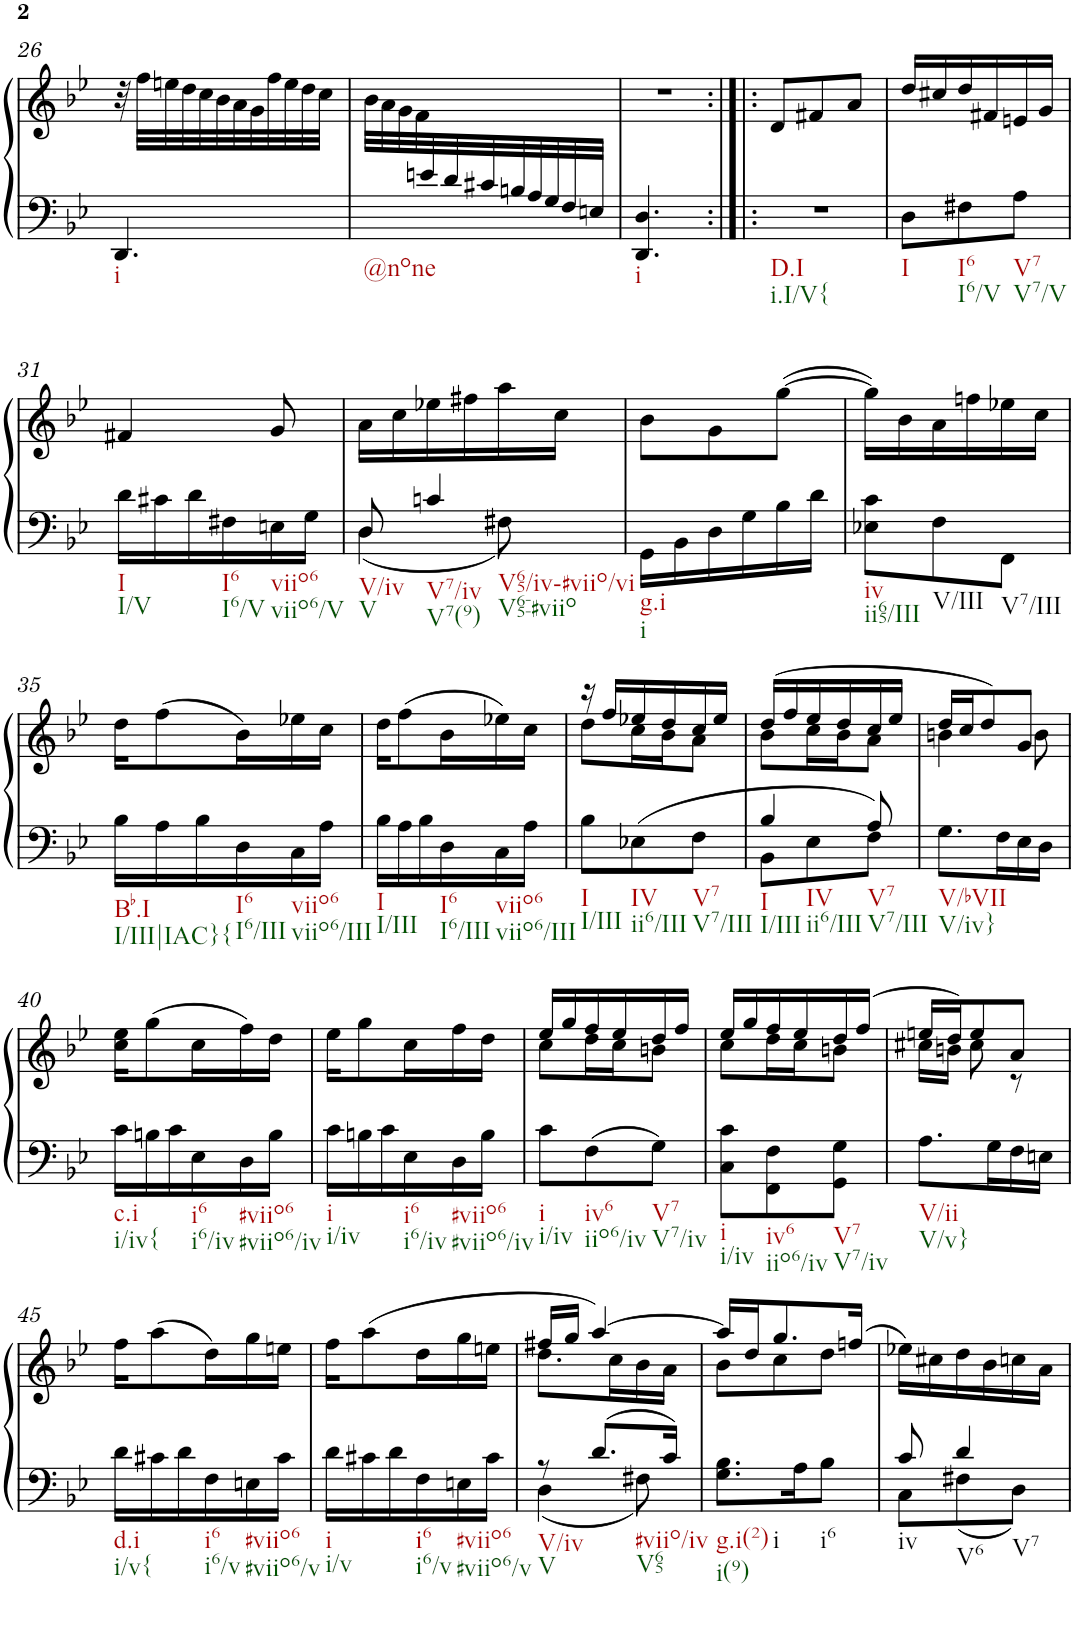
**kern	**kern
*part1	*part1
*staff2	*staff1
*I"Piano	*
*I'Pno	*
!!LO:PB:g=z
*clefF4	*clefG2
*k[b-e-]	*k[b-e-]
*g:	*g:
*M3/8	*M3/8
=26	=26
!LO:TX:b:t=i	!
4.DD/	32r
.	32ff\LLL
.	32een\
.	32dd\
.	32cc\
.	32b-\
.	32a\
.	32g\
.	32ff\
.	32ee\
.	32dd\
.	32cc\JJJ
=27	=27
*^	*
!LO:TX:b:t=@none	!	!
8ryy	4.ryy	32b-\LLL
.	.	32a\
.	.	32g\
.	.	32f\
32en/	.	4ryy
32d/	.	.
32c#X/	.	.
32Bn/	.	.
32A/	.	.
32G/	.	.
32F/	.	.
32En/JJJ	.	.
*v	*v	*
=28	=28
!LO:TX:b:t=i	!
4.DD/ 4.D/	4.r
=29:|!|:	=29:|!|:
!LO:TX:b:t=D.I	!
!LO:TX:b:t=i.I/V{	!
4.r	8d/L
.	8f#X/
.	8a/J
=30	=30
!LO:TX:b:t=I	!
8D\L	16dd/LL
.	16cc#X/
!LO:TX:b:t=I6	!
!LO:TX:b:t=I6/V	!
8F#X\	16dd/
.	16f#X/
!LO:TX:b:t=V7	!
!LO:TX:b:t=V7/V	!
8A\J	16en/
.	16g/JJ
!!LO:LB:g=z
=31	=31
!LO:TX:b:t=I	!
!LO:TX:b:t=I/V	!
16d\LL	4f#X/
16c#X\	.
16d\	.
!LO:TX:b:t=I6	!
!LO:TX:b:t=I6/V	!
16F#X\	.
!LO:TX:b:t=viio6	!
!LO:TX:b:t=viio6/V	!
16En\	8g/
16G\JJ	.
=32	=32
*^	*
!LO:TX:b:t=V/iv	!	!
!LO:TX:b:t=V	!	!
8D/	4D\	16a\LL
.	.	16cc\
!LO:TX:b:t=V7/iv	!	!
!LO:TX:b:t=V7(9)	!	!
!LO:TX:b:t=V65/iv-#viio/vi	!	!
!LO:TX:b:t=V65-#viio	!	!
4cn/	.	16ee-X\
.	.	16ff#X\
.	8F#X\	16aa\
.	.	16cc\JJ
*v	*v	*
=33	=33
!LO:TX:b:t=g.i	!
!LO:TX:b:t=i	!
16GG\LL	8b-\L
16BB-\	.
16D\	8g\
16G\	.
16B-\	(>[8gg\J
16d\JJ	.
=34	=34
!LO:TX:b:t=iv	!
!LO:TX:b:t=ii65/III	!
8E-X\ 8c\L	16gg\LL])
.	16b-\
!LO:TX:b:t=V/III	!
8F\	16a\
.	16ffn\
!LO:TX:b:t=V7/III	!
8FF\J	16ee-X\
.	16cc\JJ
!!LO:LB:g=z
=35	=35
!LO:TX:b:t=Bb.I	!
!LO:TX:b:t=I/III|IAC}{	!
16B-\LL	16dd\KL
16A\	(>8ff\
16B-\	.
!LO:TX:b:t=I6	!
!LO:TX:b:t=I6/III	!
16D\	16b-\L)
!LO:TX:b:t=viio6	!
!LO:TX:b:t=viio6/III	!
16C\	16ee-X\
16A\JJ	16cc\JJ
=36	=36
!LO:TX:b:t=I	!
!LO:TX:b:t=I/III	!
16B-\LL	16dd\KL
16A\	(>8ff\
16B-\	.
!LO:TX:b:t=I6	!
!LO:TX:b:t=I6/III	!
16D\	16b-\L
!LO:TX:b:t=viio6	!
!LO:TX:b:t=viio6/III	!
16C\	16ee-X\)
16A\JJ	16cc\JJ
=37	=37
*	*^
!LO:TX:b:t=I	!	!
!LO:TX:b:t=I/III	!	!
8B-\L	16r	8dd\L
.	16ff/LL	.
!LO:TX:b:t=IV	!	!
!LO:TX:b:t=ii6/III	!	!
8E-X\	16ee-X/	16cc\L
.	16dd/	16b-\J
!LO:TX:b:t=V7	!	!
!LO:TX:b:t=V7/III	!	!
8F\J	16cc/	8a\J
.	16ee-/JJ	.
=38	=38	=38
*^	*	*
!LO:TX:b:t=I	!	!	!
!LO:TX:b:t=I/III	!	!	!
!LO:TX:b:t=IV	!	!	!
!LO:TX:b:t=ii6/III	!	!	!
4B-/	8BB-\L	(>16dd/LL	8b-\L
.	.	16ff/	.
.	8E-\	16ee-/	16cc\L
.	.	16dd/	16b-\J
!LO:TX:b:t=V7	!	!	!
!LO:TX:b:t=V7/III	!	!	!
8A/	8F\J	16cc/	8a\J
.	.	16ee-/JJ	.
*v	*v	*	*
=39	=39	=39
!LO:TX:b:t=V/bVII	!	!
!LO:TX:b:t=V/iv}	!	!
8.G\L	16dd/LL	4bn\
.	16cc/J	.
.	8dd/)	.
16F\L	.	.
16E-\	8g/J	8b\
16D\JJ	.	.
*	*v	*v
!!LO:LB:g=z
=40	=40
!LO:TX:b:t=c.i	!
!LO:TX:b:t=i/iv{	!
16c\LL	16cc\ 16ee-\KL
16Bn\	(>8gg\
16c\	.
!LO:TX:b:t=i6	!
!LO:TX:b:t=i6/iv	!
16E-\	16cc\L
!LO:TX:b:t=#viio6	!
!LO:TX:b:t=#viio6/iv	!
16D\	16ff\)
16B\JJ	16dd\JJ
=41	=41
!LO:TX:b:t=i	!
!LO:TX:b:t=i/iv	!
16c\LL	16ee-\KL
16Bn\	8gg\
16c\	.
!LO:TX:b:t=i6	!
!LO:TX:b:t=i6/iv	!
16E-\	16cc\L
!LO:TX:b:t=#viio6	!
!LO:TX:b:t=#viio6/iv	!
16D\	16ff\
16B\JJ	16dd\JJ
=42	=42
*	*^
!LO:TX:b:t=i	!	!
!LO:TX:b:t=i/iv	!	!
8c\L	16ee-/LL	8cc\L
.	16gg/	.
!LO:TX:b:t=iv6	!	!
!LO:TX:b:t=iio6/iv	!	!
8F\	16ff/	16dd\L
.	16ee-/	16cc\J
!LO:TX:b:t=V7	!	!
!LO:TX:b:t=V7/iv	!	!
8G\J	16dd/	8bn\J
.	16ff/JJ	.
=43	=43	=43
!LO:TX:b:t=i	!	!
!LO:TX:b:t=i/iv	!	!
8C\ 8c\L	16ee-/LL	8cc\L
.	16gg/	.
!LO:TX:b:t=iv6	!	!
!LO:TX:b:t=iio6/iv	!	!
8FF\ 8F\	16ff/	16dd\L
.	16ee-/	16cc\J
!LO:TX:b:t=V7	!	!
!LO:TX:b:t=V7/iv	!	!
8GG\ 8G\J	16dd/	8bn\J
.	(16ff/JJ	.
=44	=44	=44
!LO:TX:b:t=V/ii	!	!
!LO:TX:b:t=V/v}	!	!
8.A\L	16een/LL	16cc#X\LL
.	16dd/J)	16bn\JJ
.	8ee/	8cc#\
16G\L	.	.
16F\	8a/J	8r
16En\JJ	.	.
*	*v	*v
!!LO:LB:g=z
=45	=45
!LO:TX:b:t=d.i	!
!LO:TX:b:t=i/v{	!
16d\LL	16ff\KL
16c#X\	(>8aa\
16d\	.
!LO:TX:b:t=i6	!
!LO:TX:b:t=i6/v	!
16F\	16dd\L)
!LO:TX:b:t=#viio6	!
!LO:TX:b:t=#viio6/v	!
16En\	16gg\
16c#\JJ	16een\JJ
=46	=46
!LO:TX:b:t=i	!
!LO:TX:b:t=i/v	!
16d\LL	16ff\KL
16c#X\	(>8aa\
16d\	.
!LO:TX:b:t=i6	!
!LO:TX:b:t=i6/v	!
16F\	16dd\L
!LO:TX:b:t=#viio6	!
!LO:TX:b:t=#viio6/v	!
16En\	16gg\
16c#\JJ	16een\JJ
=47	=47
*^	*^
!LO:TX:b:t=V/iv	!	!	!
!LO:TX:b:t=V	!	!	!
8r	4D\	16ff#X/LL	8.dd\L
.	.	16gg/JJ	.
!LO:TX:b:t=#viio/iv	!	!	!
!LO:TX:b:t=V65	!	!	!
8.d/L	.	[>4aa/)	.
.	.	.	16cc\L
.	8F#X\	.	16b-\
16c/Jk	.	.	16a\JJ
*v	*v	*	*
=48	=48	=48
!LO:TX:b:t=g.i(2)	!	!
!LO:TX:b:t=i(9)	!	!
!LO:TX:b:t=i	!	!
8.G\ 8.B-\L	16aa/LL]	8b-\L
.	16dd/J	.
.	8.gg/	8cc\
16A\K	.	.
!LO:TX:b:t=i6	!	!
8B-\J	.	8dd\J
.	(>16ffn/Jk	.
*	*v	*v
=49	=49
*^	*
!LO:TX:b:t=iv	!	!
8c/	8C\L	16ee-X\LL)
.	.	16cc#X\
!LO:TX:b:t=V6	!	!
!LO:TX:b:t=V7	!	!
4d/	8F#X\	16dd\
.	.	16b-\
.	8D\J	16ccn\
.	.	16a\JJ
*v	*v	*
=	=
*-	*-
